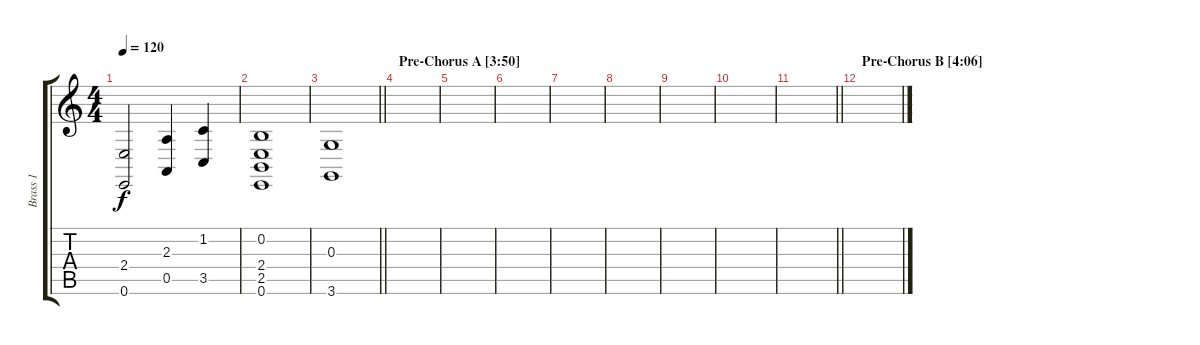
\track ("Brass 1" "Brass 1") {instrument brasssection}
\staff {score tabs}
\tuning (E4 B3 G3 D3 A2 E2) {hide}
\ts (4 4)
\tempo 120
\clef g2
\ks c
(2.4 0.6).2{dy f volume 9 instrument frenchhorn} (2.3 0.5).4 (1.2 3.5).4 |
(0.2 2.4 2.5 0.6).1 |
\barLineRight lightlight
(0.3 3.6).1 |
\section ("" "Pre-Chorus A [3:50]")
|
|
|
|
|
|
|
\barLineRight lightlight
|
\section ("" "Pre-Chorus B [4:06]")
